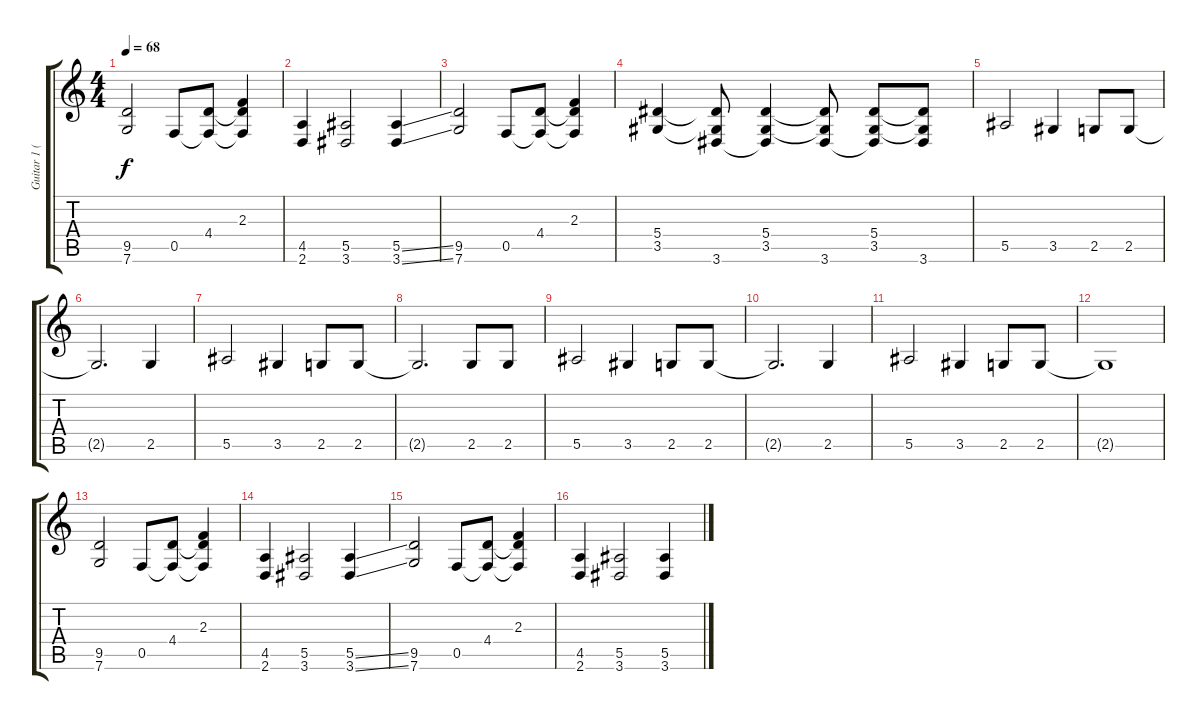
\track ("Guitar 1 (Distortion)" "Guitar 1 (") {instrument distortionguitar}
\staff {score tabs}
\tuning (C4 G3 Eb3 Bb2 F2 C2) {hide}
\ts (4 4)
\tempo 68
\clef g2
\ks c
(9.5 7.6).2{dy f} 0.5.8 (4.4 0.5{t}).8 (2.3 4.4{t} 0.5{t}).4 |
(4.5 2.6).4 (5.5 3.6).2 (5.5{ss} 3.6{ss}).4 |
(9.5 7.6).2 0.5.8 (4.4 0.5{t}).8 (2.3 4.4{t} 0.5{t}).4 |
(5.4 3.5).4 (5.4{t} 3.5{t} 3.6).8 (5.4 3.5 3.6{t}).4 (5.4{t} 3.5{t} 3.6).8 (5.4 3.5 3.6{t}).8 (5.4{t} 3.5{t} 3.6).8 |
5.5.2 3.5.4 2.5.8 2.5.8 |
2.5{t}.2{d} 2.5.4 |
5.5.2 3.5.4 2.5.8 2.5.8 |
2.5{t}.2{d} 2.5.8 2.5.8 |
5.5.2 3.5.4 2.5.8 2.5.8 |
2.5{t}.2{d} 2.5.4 |
5.5.2 3.5.4 2.5.8 2.5.8 |
2.5{t}.1 |
(9.5 7.6).2 0.5.8 (4.4 0.5{t}).8 (2.3 4.4{t} 0.5{t}).4 |
(4.5 2.6).4 (5.5 3.6).2 (5.5{ss} 3.6{ss}).4 |
(9.5 7.6).2 0.5.8 (4.4 0.5{t}).8 (2.3 4.4{t} 0.5{t}).4 |
(4.5 2.6).4 (5.5 3.6).2 (5.5{ss} 3.6{ss}).4
